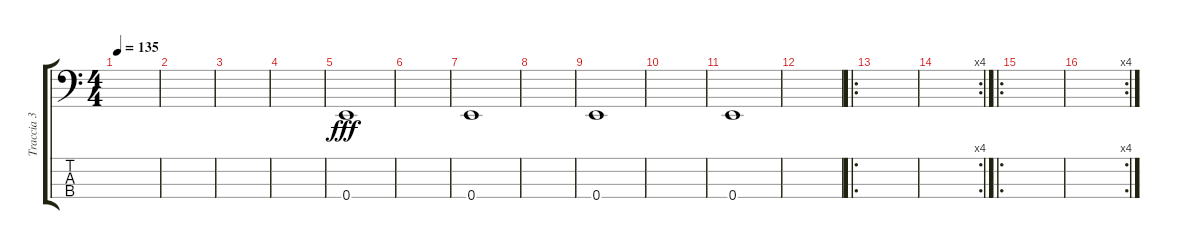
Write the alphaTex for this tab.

\track ("Traccia 3" "Traccia 3") {instrument electricbassfinger}
\staff {score tabs}
\tuning (G2 D2 A1 E1) {hide}
\ts (4 4)
\tempo 135
\clef f4
\ks c
|
|
|
|
0.4.1{dy fff} |
|
0.4.1 |
|
0.4.1 |
|
0.4.1 |
|
\ro
|
\rc 4
|
\ro
|
\rc 4
